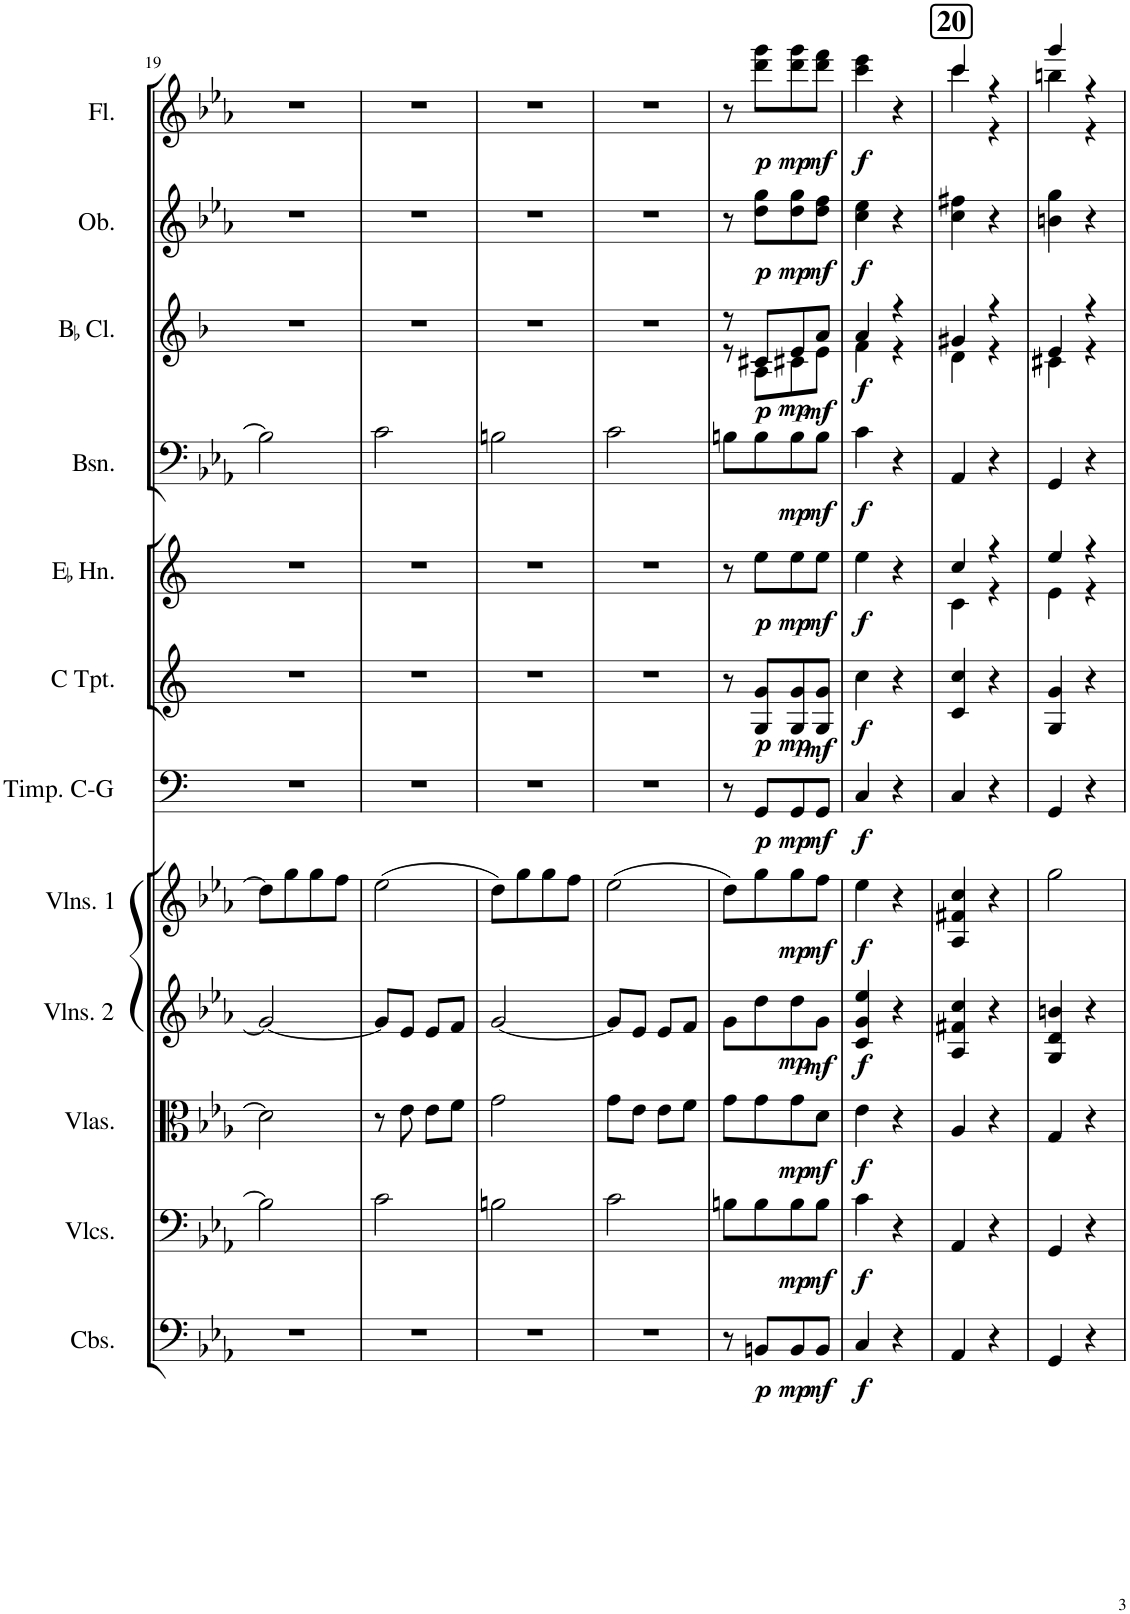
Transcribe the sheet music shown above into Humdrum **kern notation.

**kern	**dynam	**kern	**dynam	**kern	**dynam	**kern	**dynam	**kern	**dynam	**kern	**dynam	**kern	**dynam	**kern	**dynam	**kern	**dynam	**kern	**dynam	**kern	**dynam	**kern	**dynam
*part12	*part12	*part11	*part11	*part10	*part10	*part9	*part9	*part8	*part8	*part7	*part7	*part6	*part6	*part5	*part5	*part4	*part4	*part3	*part3	*part2	*part2	*part1	*part1
*staff12	*staff12	*staff11	*staff11	*staff10	*staff10	*staff9	*staff9	*staff8	*staff8	*staff7	*staff7	*staff6	*staff6	*staff5	*staff5	*staff4	*staff4	*staff3	*staff3	*staff2	*staff2	*staff1	*staff1
*I"Contrabasses	*	*I"Violoncellos	*	*I"Violas	*	*I"Violins 2	*	*I"Violins 1	*	*I"Timpani  C - G	*	*I"C Trumpet	*	*I"EaccidentalFlat Horn	*	*I"Bassoon	*	*I"BaccidentalFlat Clarinet	*	*I"Oboe	*	*I"Flute	*
*I'Cbs.	*	*I'Vlcs.	*	*I'Vlas.	*	*I'Vlns. 2	*	*I'Vlns. 1	*	*I'Timp. C-G	*	*I'C Tpt.	*	*I'EaccidentalFlat Hn.	*	*I'Bsn.	*	*I'BaccidentalFlat Cl.	*	*I'Ob.	*	*I'Fl.	*
!!LO:PB:g=z
*clefF4	*	*clefF4	*	*clefC3	*	*clefG2	*	*clefG2	*	*clefF4	*	*clefG2	*	*clefG2	*	*clefF4	*	*clefG2	*	*clefG2	*	*clefG2	*
*Trd7c12	*	*	*	*	*	*	*	*	*	*	*	*Trd1c2	*	*Trd5c9	*	*	*	*Trd1c2	*	*	*	*	*
*k[b-e-a-]	*	*k[b-e-a-]	*	*k[b-e-a-]	*	*k[b-e-a-]	*	*k[b-e-a-]	*	*k[]	*	*k[]	*	*k[]	*	*k[b-e-a-]	*	*k[b-]	*	*k[b-e-a-]	*	*k[b-e-a-]	*
*M2/4	*	*M2/4	*	*M2/4	*	*M2/4	*	*M2/4	*	*M2/4	*	*M2/4	*	*M2/4	*	*M2/4	*	*M2/4	*	*M2/4	*	*M2/4	*
=19	=19	=19	=19	=19	=19	=19	=19	=19	=19	=19	=19	=19	=19	=19	=19	=19	=19	=19	=19	=19	=19	=19	=19
2r	.	2B\]	.	2d\]	.	2g/_	.	8dd\L]	.	2r	.	2r	.	2r	.	2B\]	.	2r	.	2r	.	2r	.
.	.	.	.	.	.	.	.	8gg\	.	.	.	.	.	.	.	.	.	.	.	.	.	.	.
.	.	.	.	.	.	.	.	8gg\	.	.	.	.	.	.	.	.	.	.	.	.	.	.	.
.	.	.	.	.	.	.	.	8ff\J	.	.	.	.	.	.	.	.	.	.	.	.	.	.	.
=20	=20	=20	=20	=20	=20	=20	=20	=20	=20	=20	=20	=20	=20	=20	=20	=20	=20	=20	=20	=20	=20	=20	=20
2r	.	2c\	.	8r	.	8g/L]	.	(2ee-\	.	2r	.	2r	.	2r	.	2c\	.	2r	.	2r	.	2r	.
.	.	.	.	8e-\	.	8e-/J	.	.	.	.	.	.	.	.	.	.	.	.	.	.	.	.	.
.	.	.	.	8e-\L	.	8e-/L	.	.	.	.	.	.	.	.	.	.	.	.	.	.	.	.	.
.	.	.	.	8f\J	.	8f/J	.	.	.	.	.	.	.	.	.	.	.	.	.	.	.	.	.
=21	=21	=21	=21	=21	=21	=21	=21	=21	=21	=21	=21	=21	=21	=21	=21	=21	=21	=21	=21	=21	=21	=21	=21
2r	.	2Bn\	.	2g\	.	[2g/	.	8dd\L)	.	2r	.	2r	.	2r	.	2Bn\	.	2r	.	2r	.	2r	.
.	.	.	.	.	.	.	.	8gg\	.	.	.	.	.	.	.	.	.	.	.	.	.	.	.
.	.	.	.	.	.	.	.	8gg\	.	.	.	.	.	.	.	.	.	.	.	.	.	.	.
.	.	.	.	.	.	.	.	8ff\J	.	.	.	.	.	.	.	.	.	.	.	.	.	.	.
=22	=22	=22	=22	=22	=22	=22	=22	=22	=22	=22	=22	=22	=22	=22	=22	=22	=22	=22	=22	=22	=22	=22	=22
2r	.	2c\	.	8g\L	.	8g/L]	.	(2ee-\	.	2r	.	2r	.	2r	.	2c\	.	2r	.	2r	.	2r	.
.	.	.	.	8e-\J	.	8e-/J	.	.	.	.	.	.	.	.	.	.	.	.	.	.	.	.	.
.	.	.	.	8e-\L	.	8e-/L	.	.	.	.	.	.	.	.	.	.	.	.	.	.	.	.	.
.	.	.	.	8f\J	.	8f/J	.	.	.	.	.	.	.	.	.	.	.	.	.	.	.	.	.
=23	=23	=23	=23	=23	=23	=23	=23	=23	=23	=23	=23	=23	=23	=23	=23	=23	=23	=23	=23	=23	=23	=23	=23
*	*	*	*	*	*	*	*	*	*	*	*	*	*	*	*	*	*	*^	*	*	*	*	*
8r	.	8Bn\L	.	8g\L	.	8g\L	.	8dd\L)	.	8r	.	8r	.	8r	.	8Bn\L	.	8r	8r	.	8r	.	8r	.
!	!LO:DY:b	!	!	!	!	!	!	!	!	!	!LO:DY:b	!	!LO:DY:b	!	!LO:DY:b	!	!	!	!	!LO:DY:b	!	!LO:DY:b	!	!LO:DY:b
8BBn/L	p	8B\	.	8g\	.	8dd\	.	8gg\	.	8GG/L	p	8G/ 8g/L	p	8ee\L	p	8B\	.	8c#X/L	8A\L	p	8dd\ 8gg\L	p	8ddd\ 8ggg\L	p
!	!LO:DY:b	!	!LO:DY:b	!	!LO:DY:b	!	!LO:DY:b	!	!LO:DY:b	!	!LO:DY:b	!	!LO:DY:b	!	!LO:DY:b	!	!LO:DY:b	!	!	!LO:DY:b	!	!LO:DY:b	!	!LO:DY:b
8BB/	mp	8B\	mp	8g\	mp	8dd\	mp	8gg\	mp	8GG/	mp	8G/ 8g/	mp	8ee\	mp	8B\	mp	8e/	8c#X\	mp	8dd\ 8gg\	mp	8ddd\ 8ggg\	mp
!	!LO:DY:b	!	!LO:DY:b	!	!LO:DY:b	!	!LO:DY:b	!	!LO:DY:b	!	!LO:DY:b	!	!LO:DY:b	!	!LO:DY:b	!	!LO:DY:b	!	!	!LO:DY:b	!	!LO:DY:b	!	!LO:DY:b
8BB/J	mf	8B\J	mf	8d\J	mf	8g\J	mf	8ff\J	mf	8GG/J	mf	8G/ 8g/J	mf	8ee\J	mf	8B\J	mf	8a/J	8e\J	mf	8dd\ 8ff\J	mf	8ddd\ 8fff\J	mf
=24	=24	=24	=24	=24	=24	=24	=24	=24	=24	=24	=24	=24	=24	=24	=24	=24	=24	=24	=24	=24	=24	=24	=24	=24
!	!LO:DY:b	!	!LO:DY:b	!	!LO:DY:b	!	!LO:DY:b	!	!LO:DY:b	!	!LO:DY:b	!	!LO:DY:b	!	!LO:DY:b	!	!LO:DY:b	!	!	!LO:DY:b	!	!LO:DY:b	!	!LO:DY:b
4C/	f	4c\	f	4e-\	f	4c/ 4g/ 4ee-/	f	4ee-\	f	4C/	f	4cc\	f	4ee\	f	4c\	f	4a/	4f\	f	4cc\ 4ee-\	f	4ccc\ 4eee-\	f
4r	.	4r	.	4r	.	4r	.	4r	.	4r	.	4r	.	4r	.	4r	.	4r	4r	.	4r	.	4r	.
=25	=25	=25	=25	=25	=25	=25	=25	=25	=25	=25	=25	=25	=25	=25	=25	=25	=25	=25	=25	=25	=25	=25	=25	=25
*	*	*	*	*	*	*	*	*	*	*	*	*	*	*^	*	*	*	*	*	*	*	*	*^	*
!	!	!	!	!	!	!	!	!	!	!	!	!	!	!	!	!	!	!	!	!	!	!	!	!LO:TX:a:B:t=20	!	!
4AA-/	.	4AA-/	.	4A-/	.	4A-/ 4f#X/ 4cc/	.	4A-/ 4f#X/ 4cc/	.	4C/	.	4c/ 4cc/	.	4cc/	4c\	.	4AA-/	.	4g#X/	4d\	.	4cc\ 4ff#X\	.	4ccc/	4ccc\	.
4r	.	4r	.	4r	.	4r	.	4r	.	4r	.	4r	.	4r	4r	.	4r	.	4r	4r	.	4r	.	4r	4r	.
=26	=26	=26	=26	=26	=26	=26	=26	=26	=26	=26	=26	=26	=26	=26	=26	=26	=26	=26	=26	=26	=26	=26	=26	=26	=26	=26
4GG/	.	4GG/	.	4G/	.	4G/ 4d/ 4bn/	.	2gg\	.	4GG/	.	4G/ 4g/	.	4ee/	4e\	.	4GG/	.	4e/	4c#X\	.	4bn\ 4gg\	.	4ggg/	4bbn\	.
4r	.	4r	.	4r	.	4r	.	.	.	4r	.	4r	.	4r	4r	.	4r	.	4r	4r	.	4r	.	4r	4r	.
*	*	*	*	*	*	*	*	*	*	*	*	*	*	*v	*v	*	*	*	*v	*v	*	*	*	*v	*v	*
=	=	=	=	=	=	=	=	=	=	=	=	=	=	=	=	=	=	=	=	=	=	=	=
*-	*-	*-	*-	*-	*-	*-	*-	*-	*-	*-	*-	*-	*-	*-	*-	*-	*-	*-	*-	*-	*-	*-	*-
